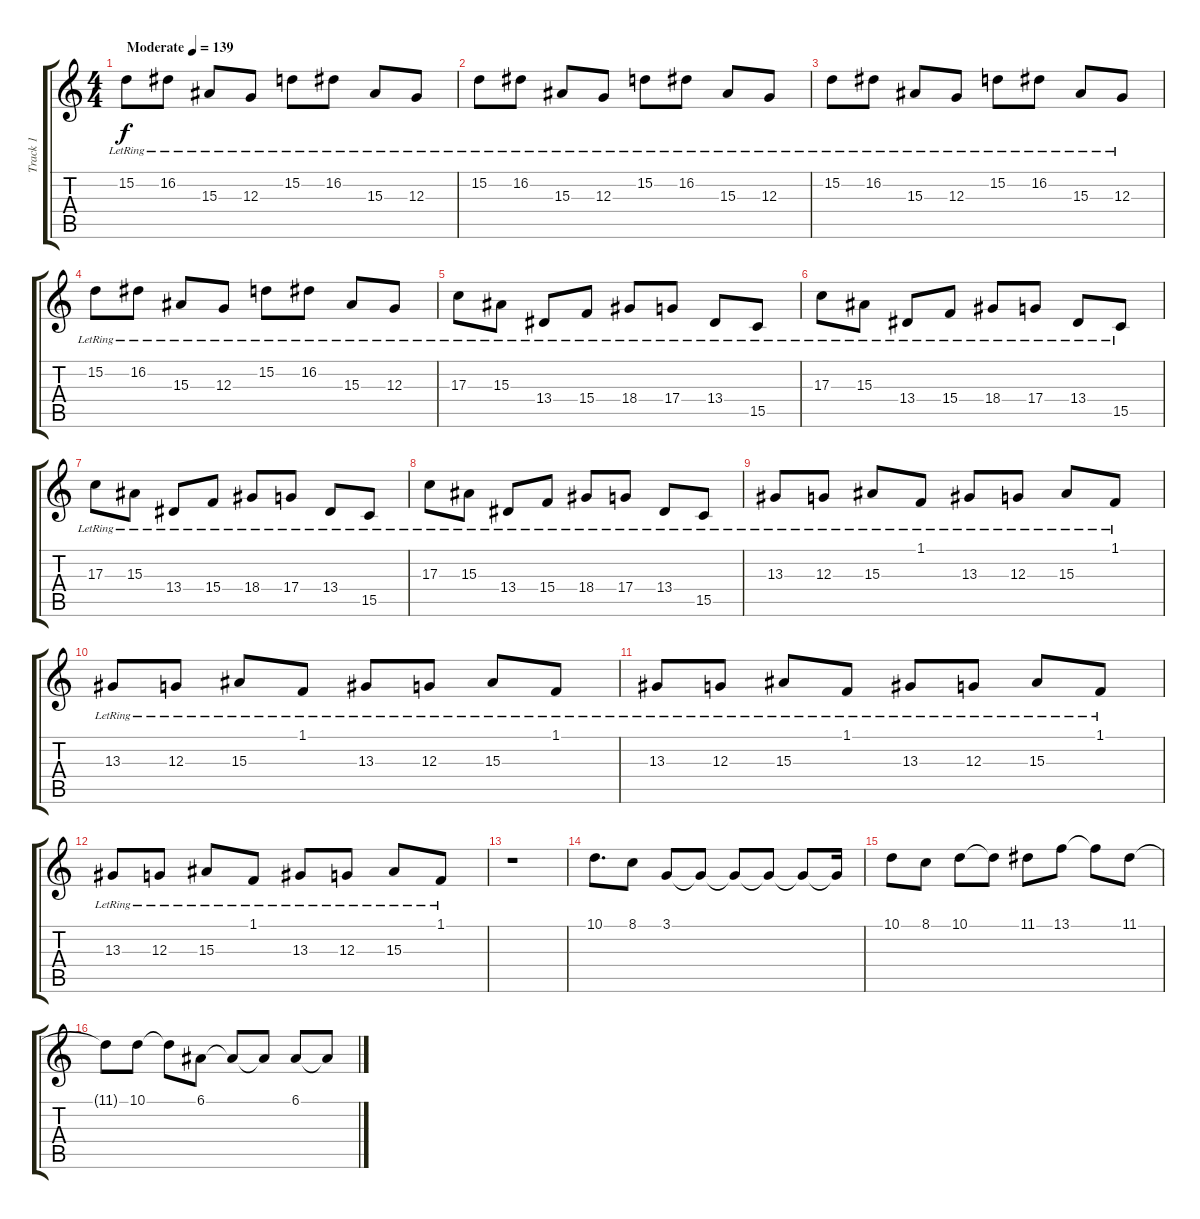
\track ("Track 1" "Track 1") {instrument acousticgrandpiano}
\staff {score tabs}
\tuning (E4 B3 G3 D3 A2 E2) {hide}
\ts (4 4)
\tempo (139 "Moderate")
\clef g2
\ks c
15.2{lr}.8{dy f instrument acousticgrandpiano} 16.2{lr}.8 15.3{lr}.8 12.3{lr}.8 15.2{lr}.8 16.2{lr}.8 15.3{lr}.8 12.3{lr}.8 |
15.2{lr}.8 16.2{lr}.8 15.3{lr}.8 12.3{lr}.8 15.2{lr}.8 16.2{lr}.8 15.3{lr}.8 12.3{lr}.8 |
15.2{lr}.8 16.2{lr}.8 15.3{lr}.8 12.3{lr}.8 15.2{lr}.8 16.2{lr}.8 15.3{lr}.8 12.3{lr}.8 |
15.2{lr}.8 16.2{lr}.8 15.3{lr}.8 12.3{lr}.8 15.2{lr}.8 16.2{lr}.8 15.3{lr}.8 12.3{lr}.8 |
17.3{lr}.8 15.3{lr}.8 13.4{lr}.8 15.4{lr}.8 18.4{lr}.8 17.4{lr}.8 13.4{lr}.8 15.5{lr}.8 |
17.3{lr}.8 15.3{lr}.8 13.4{lr}.8 15.4{lr}.8 18.4{lr}.8 17.4{lr}.8 13.4{lr}.8 15.5{lr}.8 |
17.3{lr}.8 15.3{lr}.8 13.4{lr}.8 15.4{lr}.8 18.4{lr}.8 17.4{lr}.8 13.4{lr}.8 15.5{lr}.8 |
17.3{lr}.8 15.3{lr}.8 13.4{lr}.8 15.4{lr}.8 18.4{lr}.8 17.4{lr}.8 13.4{lr}.8 15.5{lr}.8 |
13.3{lr}.8 12.3{lr}.8 15.3{lr}.8 1.1{lr}.8 13.3{lr}.8 12.3{lr}.8 15.3{lr}.8 1.1{lr}.8 |
13.3{lr}.8 12.3{lr}.8 15.3{lr}.8 1.1{lr}.8 13.3{lr}.8 12.3{lr}.8 15.3{lr}.8 1.1{lr}.8 |
13.3{lr}.8 12.3{lr}.8 15.3{lr}.8 1.1{lr}.8 13.3{lr}.8 12.3{lr}.8 15.3{lr}.8 1.1{lr}.8 |
13.3{lr}.8 12.3{lr}.8 15.3{lr}.8 1.1{lr}.8 13.3{lr}.8 12.3{lr}.8 15.3{lr}.8 1.1{lr}.8 |
r.1 |
10.1.8{d} 8.1.8 3.1.8 3.1{t}.8 3.1{t}.8 3.1{t}.8 3.1{t}.8 3.1{t}.16 |
10.1.8 8.1.8 10.1.8 10.1{t}.8 11.1.8 13.1.8 13.1{t}.8 11.1.8 |
11.1{t}.8 10.1.8 10.1{t}.8 6.1.8 6.1{t}.8 6.1{t}.8 6.1.8 6.1{t}.8
